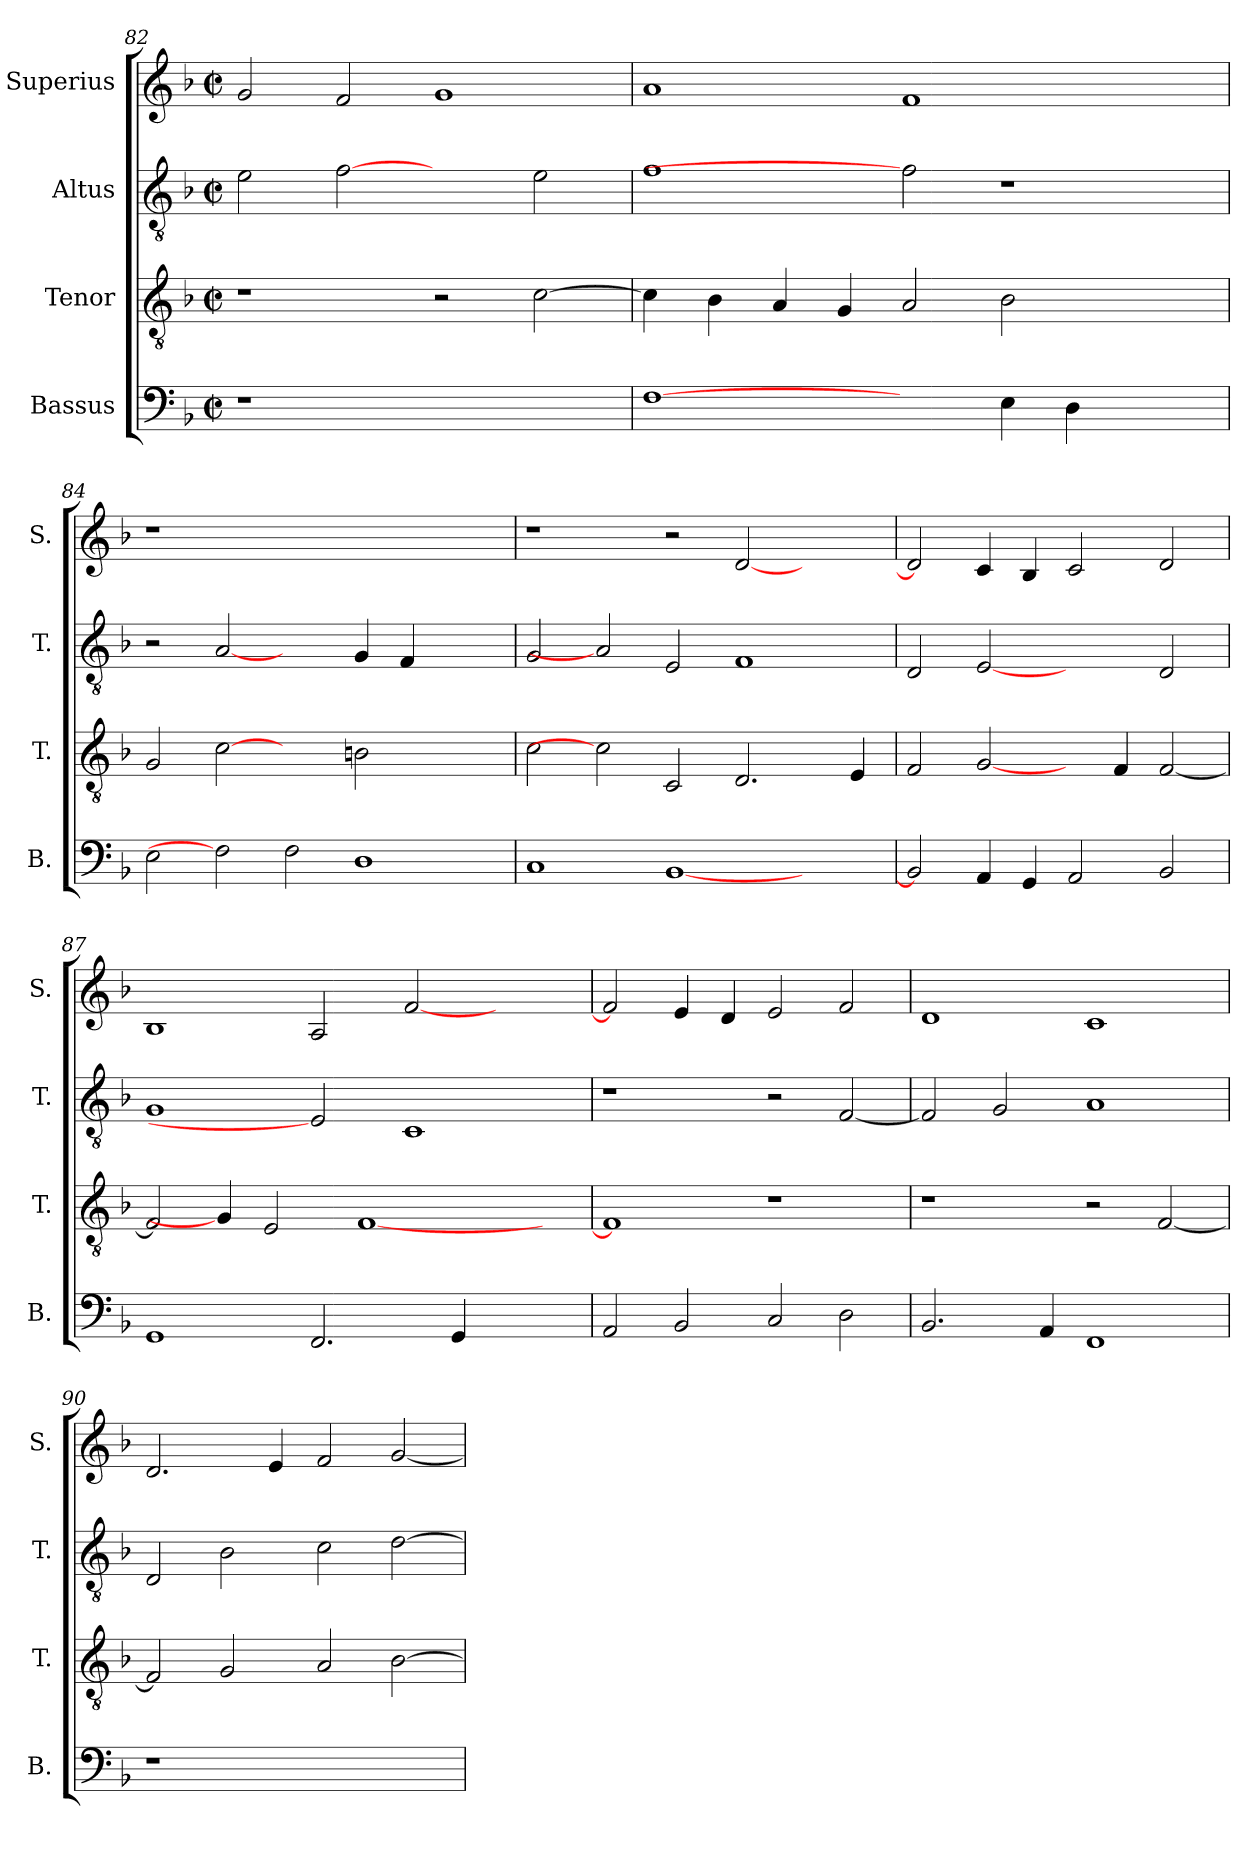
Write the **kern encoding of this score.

**kern	**kern	**kern	**kern
*part4	*part3	*part2	*part1
*staff4	*staff3	*staff2	*staff1
*I"Bassus	*I"Tenor	*I"Altus	*I"Superius
*I'B.	*I'T.	*I'T.	*I'S.
!!LO:LB:g=z
*clefF4	*clefGv2	*clefGv2	*clefG2
*	*ITrd7c12	*ITrd7c12	*
*k[b-]	*k[b-]	*k[b-]	*k[b-]
*F:	*F:	*F:	*F:
*M2/2	*M2/2	*M2/2	*M2/2
*met(c|)	*met(c|)	*met(c|)	*met(c|)
=82	=82	=82	=82
!LO:N:vis=1	!	!	!
1r	1r	2Ei\	2gi/
.	.	[2Fi	2fi/
1ryy	2r	2ryy	1gi
.	[>2Ci\	2Ei\	.
=83	=83	=83	=83
[1Fi	4Ci\]	1Fi	1ai
.	4BB-i\	.	.
.	4AAi/	.	.
.	4GGi/	.	.
2ryy	2AAi/	2Fi]	1fi
4Ei\	2BB-i\	1r	.
4Di\	.	.	.
2ryy	2ryy	.	2ryy
=84	=84	=84	=84
!	!	!	!LO:N:vis=1
2Ei\	2GGi/	2r	1r
2Fi]	[2Ci	[2AAi	.
2Fi\	2ryy	2ryy	1.ryy
1Di	2BBni\	4GGi/	.
.	.	4FFi/	.
.	2ryy	2ryy	.
=85	=85	=85	=85
1Ci	2Ci\	2GGi/	1r
.	2Ci]	2AAi]	.
[<1BB-i	2CCi/	2EEi/	2r
.	2.DDi/	1FFi	[<2di/
2ryy	.	.	2ryy
.	4EEi/	.	.
=86	=86	=86	=86
2BB-i/]	2FFi/	2DDi/	2di/]
4AAi/	[2GGi/	[2EEi	4ci/
4GGi/	.	.	4B-i/
2AAi/	4ryy	2ryy	2ci/
.	4FFi/	.	.
2BB-i/	[<2FFi/	2DDi/	2di/
!!LO:PB:g=z
=87	=87	=87	=87
1GGi	2FFi/]	1GGi	1B-i
.	4GGi/]	.	.
.	2EEi/	.	.
2.FFi/	.	2EEi]	2Ai/
.	[<1FFi	.	.
.	.	1CCi	[<2fi/
4GGi/	.	.	.
2ryy	.	.	2ryy
.	4ryy	.	.
=88	=88	=88	=88
2AAi/	1FFi]	1r	2fi/]
2BB-i/	.	.	4ei/
.	.	.	4di/
2Ci/	1r	2r	2ei/
2Di\	.	[<2FFi/	2fi/
=89	=89	=89	=89
2.BB-i/	1r	2FFi/]	1di
.	.	2GGi/	.
4AAi/	.	.	.
1FFi	2r	1AAi	1ci
.	[<2FFi/	.	.
=90	=90	=90	=90
!LO:N:vis=1	!	!	!
1r	2FFi/]	2DDi/	2.di/
.	2GGi/	2BB-i\	.
.	.	.	4ei/
1ryy	2AAi/	2Ci\	2fi/
.	[>2BB-i\	[>2Di\	[<2gi/
=	=	=	=
*-	*-	*-	*-
